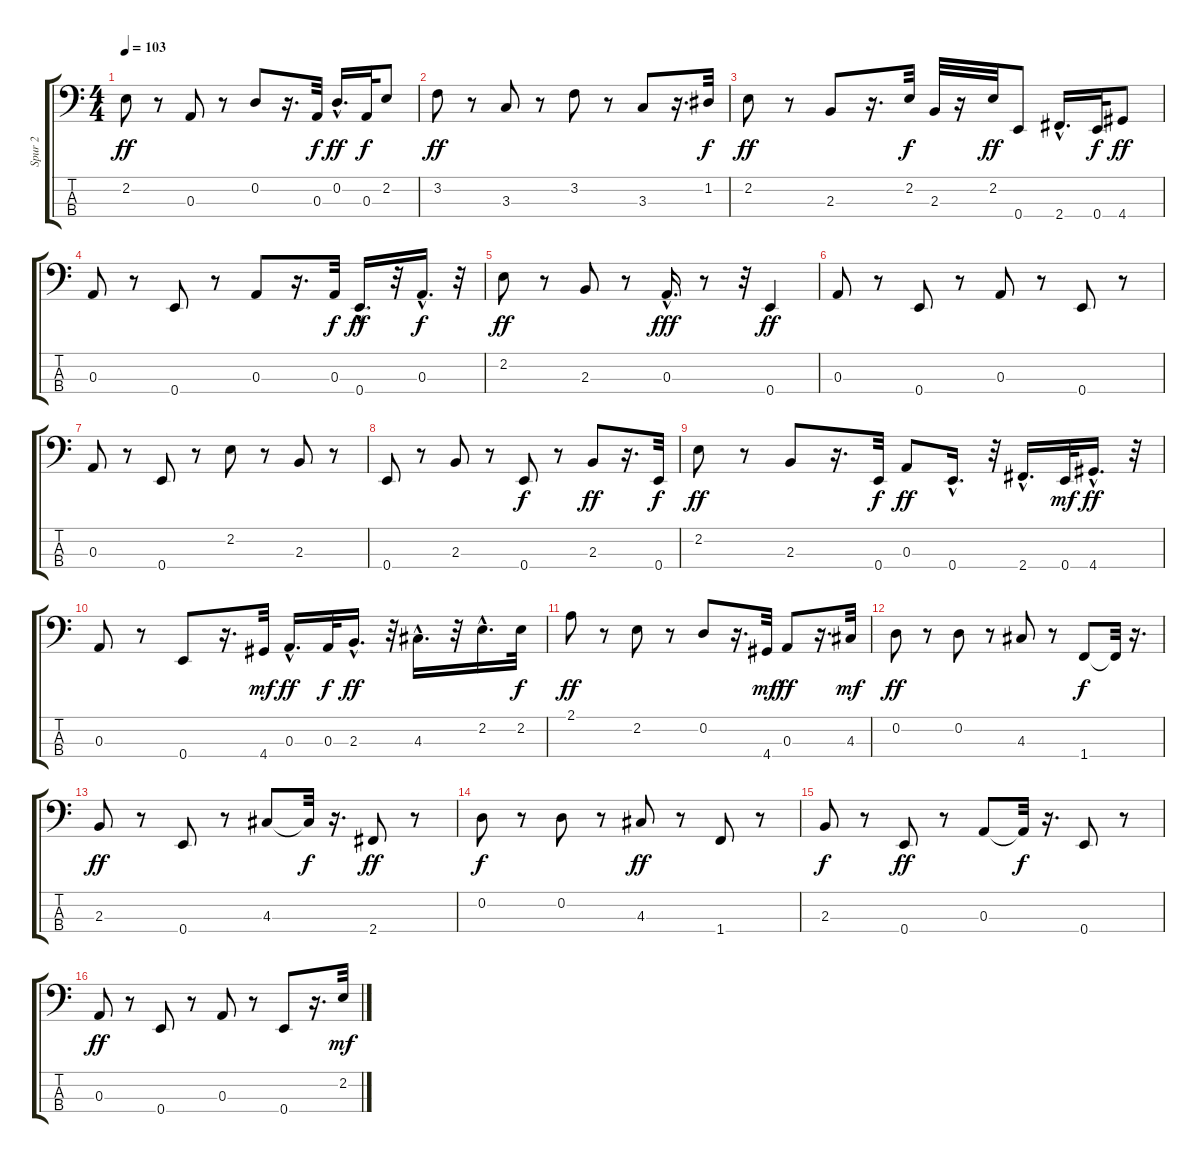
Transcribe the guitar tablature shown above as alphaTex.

\track ("Spur 2" "Spur 2") {instrument electricbassfinger}
\staff {score tabs}
\tuning (G2 D2 A1 E1) {hide}
\ts (4 4)
\tempo 103
\clef f4
\ks c
2.2.8{dy ff} r.8 0.3.8 r.8 0.2.8 r.16{d} 0.3.32{dy f} 0.2{hac}.16{d dy ff} 0.3.32{dy f} 2.2.8 |
3.2.8{dy ff} r.8 3.3.8 r.8 3.2.8 r.8 3.3.8 r.16{d} 1.2.32{dy f} |
2.2.8{dy ff} r.8 2.3.8 r.16{d} 2.2.32{dy f} 2.3.32 r.16 2.2.32{dy ff} 0.4.8 2.4{hac}.16{d} 0.4.32{dy f} 4.4.8{dy ff} |
0.3.8 r.8 0.4.8 r.8 0.3.8 r.16{d} 0.3.32{dy f} 0.4{hac}.16{d dy ff} r.32 0.3{hac}.16{d dy f} r.32 |
2.2.8{dy ff} r.8 2.3.8 r.8 0.3{hac}.16{d dy fff} r.8 r.32 0.4.4{dy ff} |
0.3.8 r.8 0.4.8 r.8 0.3.8 r.8 0.4.8 r.8 |
0.3.8 r.8 0.4.8 r.8 2.2.8 r.8 2.3.8 r.8 |
0.4.8 r.8 2.3.8 r.8 0.4.8{dy f} r.8 2.3.8{dy ff} r.16{d} 0.4.32{dy f} |
2.2.8{dy ff} r.8 2.3.8 r.16{d} 0.4.32{dy f} 0.3.8{dy ff} 0.4{hac}.16{d} r.32 2.4{hac}.16{d} 0.4.32{dy mf} 4.4{hac}.16{d dy ff} r.32 |
0.3.8 r.8 0.4.8 r.16{d} 4.4.32{dy mf} 0.3{hac}.16{d dy ff} 0.3.32{dy f} 2.3{hac}.16{d dy ff} r.32 4.3{hac}.16{d} r.32 2.2{hac}.16{d} 2.2.32{dy f} |
2.1.8{dy ff} r.8 2.2.8 r.8 0.2.8 r.16{d} 4.4.32{dy mf} 0.3.8{dy ff} r.16{d} 4.3.32{dy mf} |
0.2.8{dy ff} r.8 0.2.8 r.8 4.3.8 r.8 1.4.8{dy f} 1.4{t}.32 r.16{d} |
2.3.8{dy ff} r.8 0.4.8 r.8 4.3.8 4.3{t}.32{dy f} r.16{d} 2.4.8{dy ff} r.8 |
0.2.8{dy f} r.8 0.2.8 r.8 4.3.8{dy ff} r.8 1.4.8 r.8 |
2.3.8{dy f} r.8 0.4.8{dy ff} r.8 0.3.8 0.3{t}.32{dy f} r.16{d} 0.4.8 r.8 |
0.3.8{dy ff} r.8 0.4.8 r.8 0.3.8 r.8 0.4.8 r.16{d} 2.2.32{dy mf}
